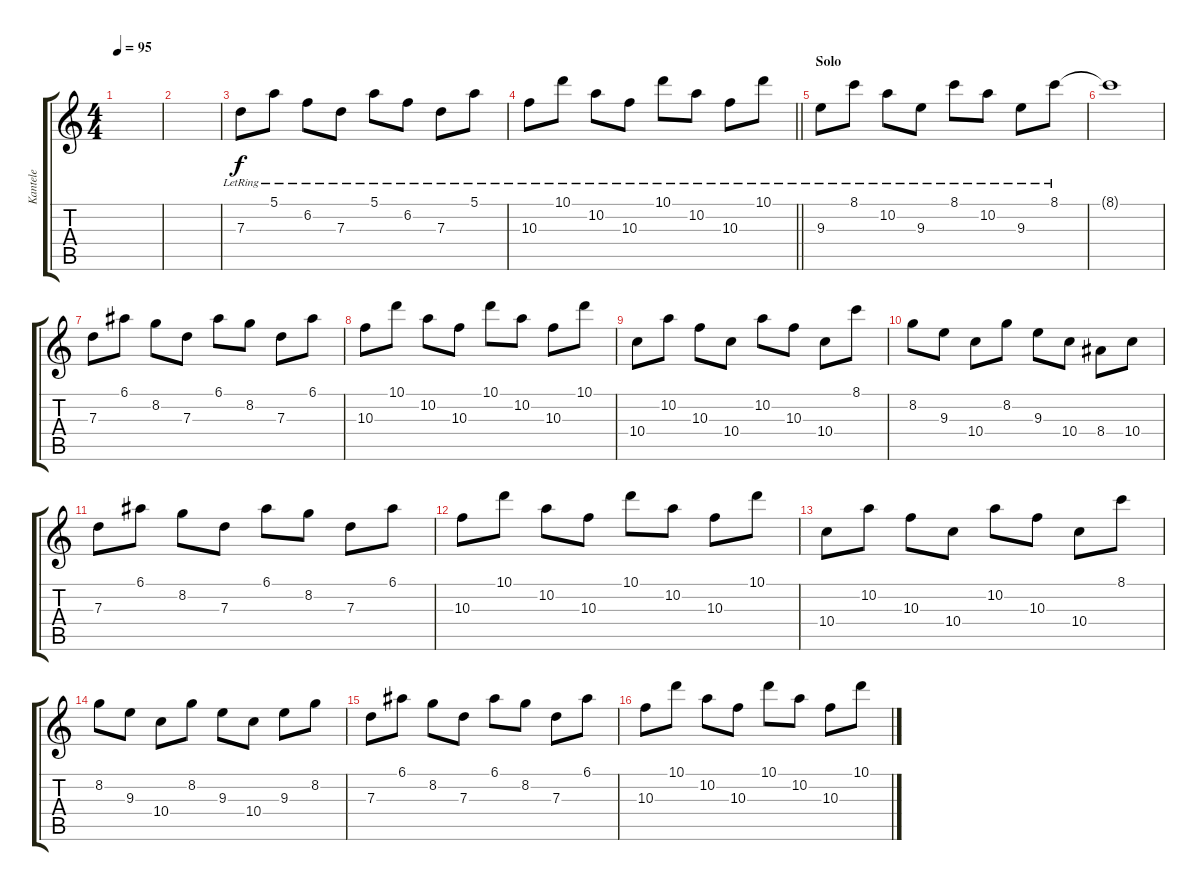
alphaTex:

\track ("Kantele" "Kantele") {instrument acousticguitarsteel}
\staff {score tabs}
\tuning (E4 B3 G3 D3 A2 E2) {hide}
\ts (4 4)
\tempo 95
\clef g2
\ks c
|
|
7.3{lr}.8 5.1{lr}.8 6.2{lr}.8 7.3{lr}.8 5.1{lr}.8 6.2{lr}.8 7.3{lr}.8 5.1{lr}.8 |
\barLineRight lightlight
10.3{lr}.8 10.1{lr}.8 10.2{lr}.8 10.3{lr}.8 10.1{lr}.8 10.2{lr}.8 10.3{lr}.8 10.1{lr}.8 |
\section ("" "Solo")
9.3{lr}.8 8.1{lr}.8 10.2{lr}.8 9.3{lr}.8 8.1{lr}.8 10.2{lr}.8 9.3{lr}.8 8.1{lr}.8 |
8.1{t}.1 |
7.3.8 6.1.8 8.2.8 7.3.8 6.1.8 8.2.8 7.3.8 6.1.8 |
10.3.8 10.1.8 10.2.8 10.3.8 10.1.8 10.2.8 10.3.8 10.1.8 |
10.4.8 10.2.8 10.3.8 10.4.8 10.2.8 10.3.8 10.4.8 8.1.8 |
8.2.8 9.3.8 10.4.8 8.2.8 9.3.8 10.4.8 8.4.8 10.4.8 |
7.3.8 6.1.8 8.2.8 7.3.8 6.1.8 8.2.8 7.3.8 6.1.8 |
10.3.8 10.1.8 10.2.8 10.3.8 10.1.8 10.2.8 10.3.8 10.1.8 |
10.4.8 10.2.8 10.3.8 10.4.8 10.2.8 10.3.8 10.4.8 8.1.8 |
8.2.8 9.3.8 10.4.8 8.2.8 9.3.8 10.4.8 9.3.8 8.2.8 |
7.3.8 6.1.8 8.2.8 7.3.8 6.1.8 8.2.8 7.3.8 6.1.8 |
10.3.8 10.1.8 10.2.8 10.3.8 10.1.8 10.2.8 10.3.8 10.1.8
